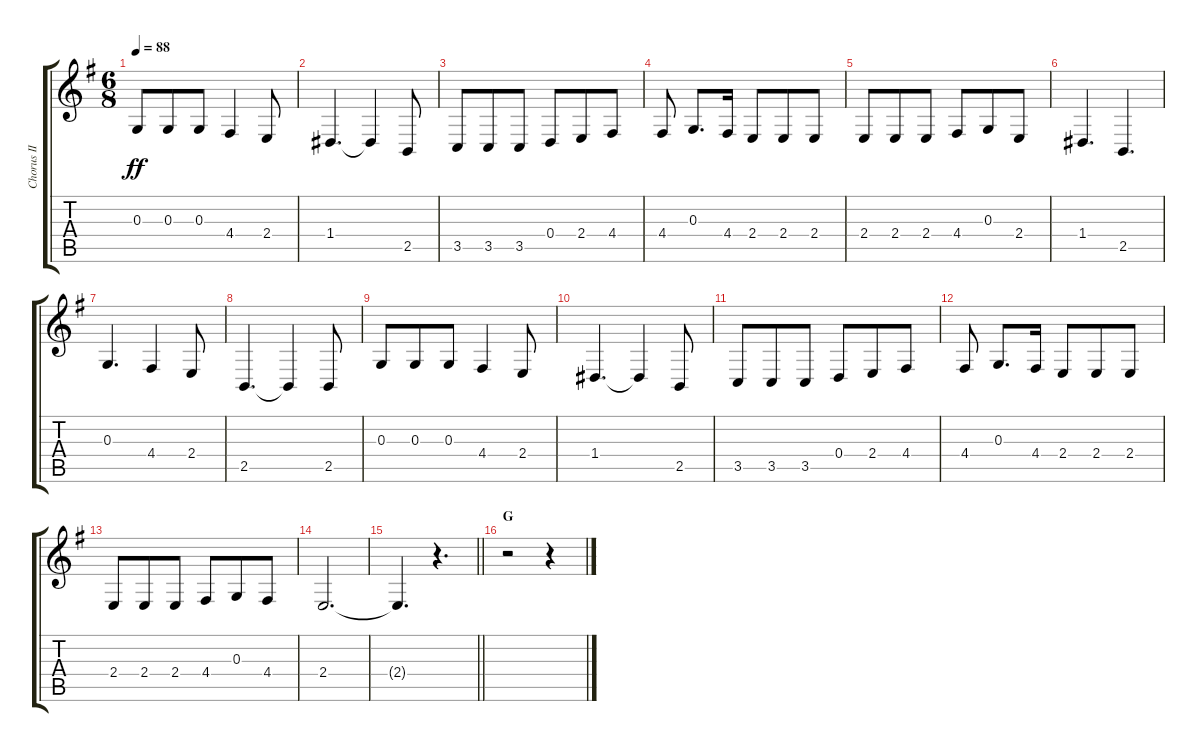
\track ("Chorus II" "Chorus II") {instrument voiceoohs}
\staff {score tabs}
\tuning (E4 B3 G3 D3 A2 E2) {hide}
\ts (6 8)
\tempo 88
\clef g2
\ks g
0.3.8{dy ff} 0.3.8 0.3.8 4.4.4 2.4.8 |
1.4.4{d} 1.4{t}.4 2.5.8 |
3.5.8 3.5.8 3.5.8 0.4.8 2.4.8 4.4.8 |
4.4.8{beam split} 0.3.8{d} 4.4.16 2.4.8 2.4.8 2.4.8 |
2.4.8 2.4.8 2.4.8 4.4.8 0.3.8 2.4.8 |
1.4.4{d} 2.5.4{d} |
0.3.4{d} 4.4.4 2.4.8 |
2.5.4{d} 2.5{t}.4 2.5.8 |
0.3.8 0.3.8 0.3.8 4.4.4 2.4.8 |
1.4.4{d} 1.4{t}.4 2.5.8 |
3.5.8 3.5.8 3.5.8 0.4.8 2.4.8 4.4.8 |
4.4.8{beam split} 0.3.8{d} 4.4.16 2.4.8 2.4.8 2.4.8 |
2.4.8 2.4.8 2.4.8 4.4.8 0.3.8 4.4.8 |
2.4.2{d} |
\barLineRight lightlight
2.4{t}.4{d} r.4{d} |
\section ("" "G")
r.2 r.4
